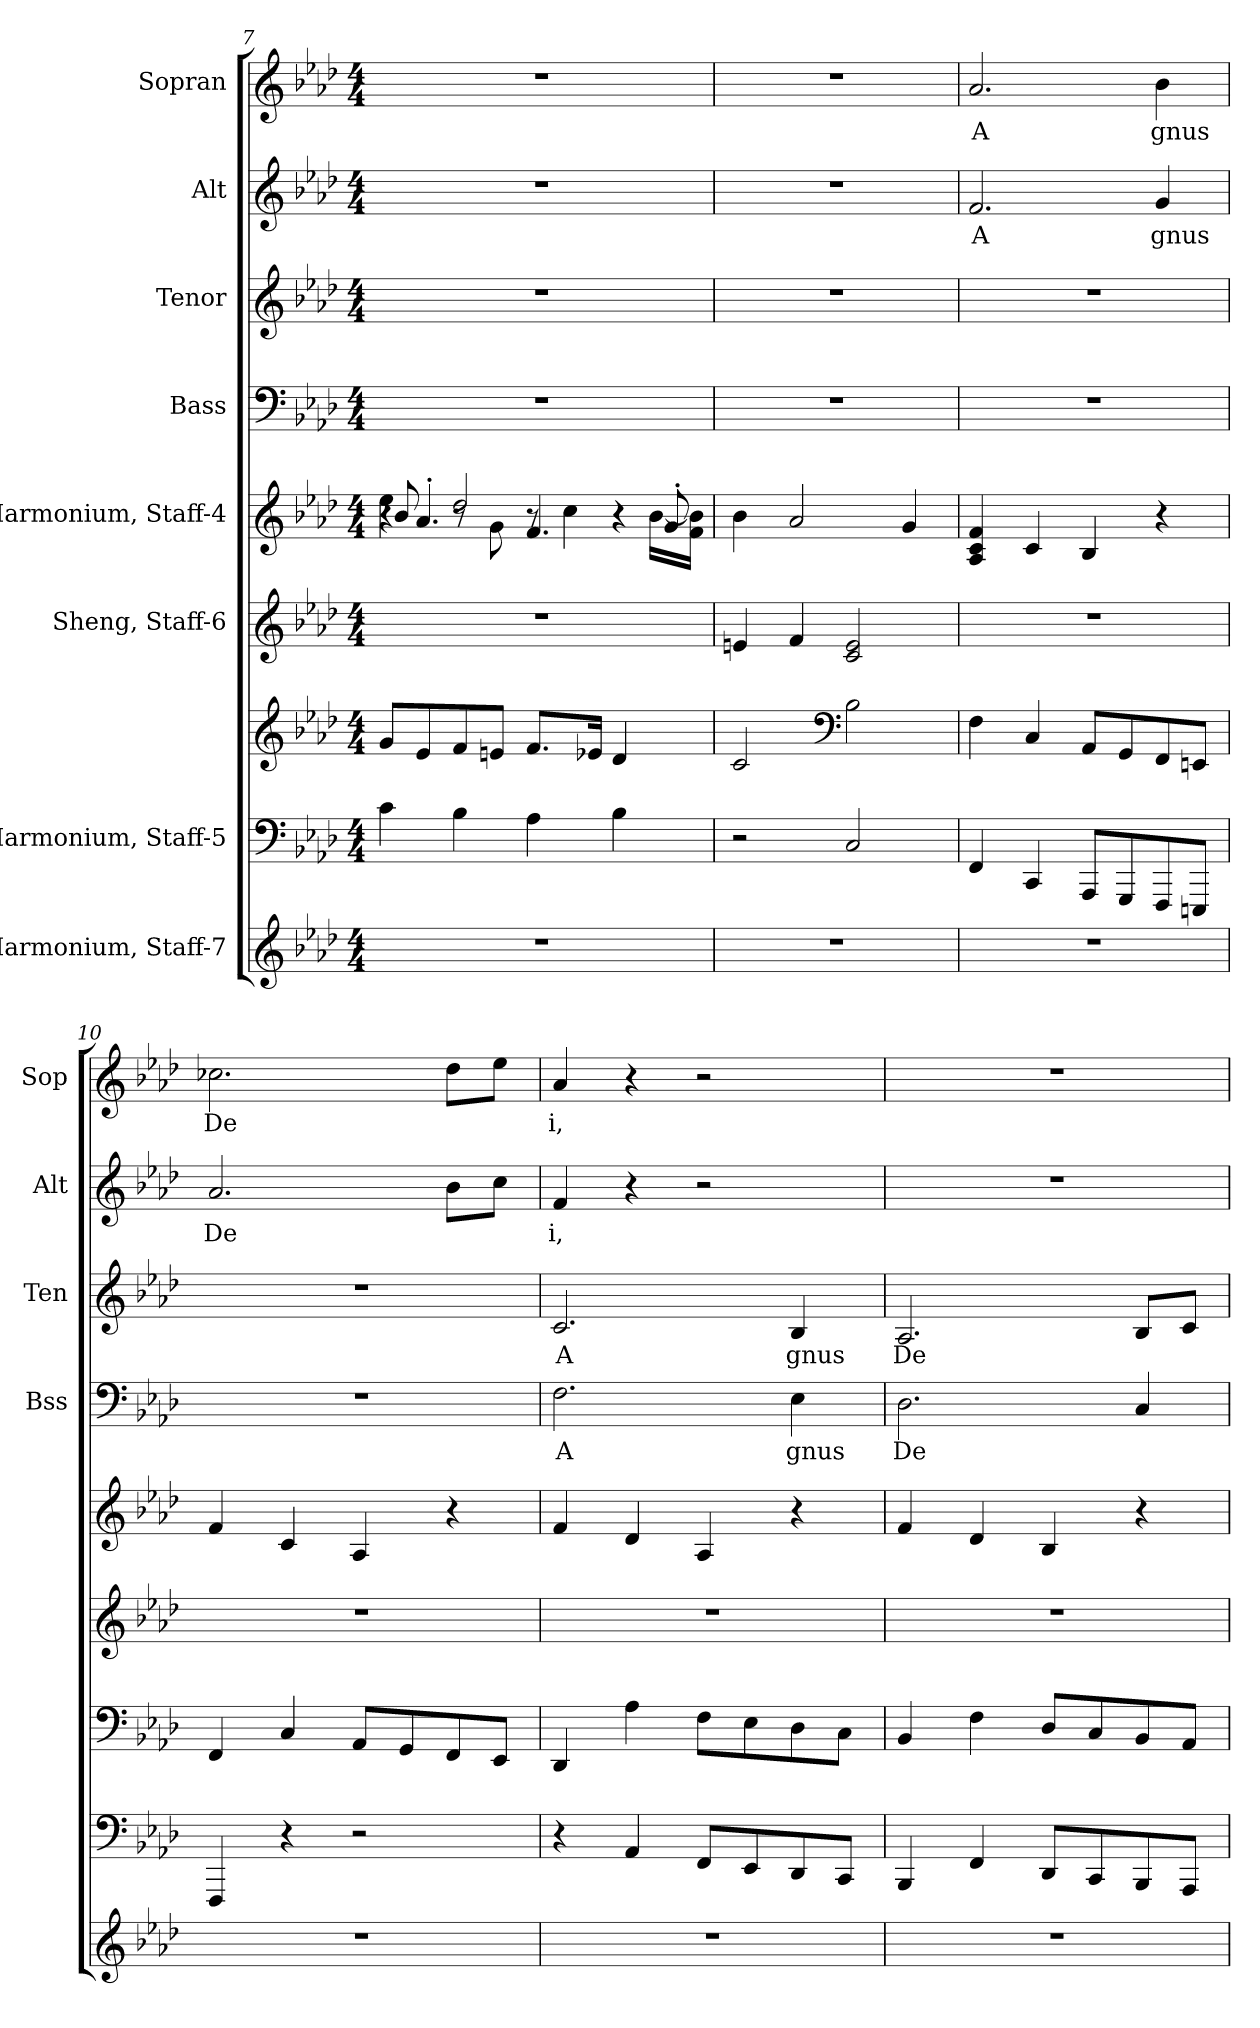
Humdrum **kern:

**kern	**kern	**kern	**kern	**kern	**kern	**text	**kern	**text	**kern	**text	**kern	**text
*part8	*part7	*part7	*part6	*part5	*part4	*part4	*part3	*part3	*part2	*part2	*part1	*part1
*staff9	*staff8	*staff7	*staff6	*staff5	*staff4	*staff4	*staff3	*staff3	*staff2	*staff2	*staff1	*staff1
*I"Harmonium, Staff-7	*I"Harmonium, Staff-5	*	*I"Sheng, Staff-6	*I"Harmonium, Staff-4	*I"Bass	*	*I"Tenor	*	*I"Alt	*	*I"Sopran	*
*	*	*	*	*	*I'Bss	*	*I'Ten	*	*I'Alt	*	*I'Sop	*
*clefG2	*clefF4	*clefG2	*clefG2	*clefG2	*clefF4	*	*clefG2	*	*clefG2	*	*clefG2	*
*	*	*	*	*	*	*	*ITrd4c7	*	*	*	*ITrd2c3	*
*k[b-e-a-d-]	*k[b-e-a-d-]	*k[b-e-a-d-]	*k[b-e-a-d-]	*k[b-e-a-d-]	*k[b-e-a-d-]	*	*k[b-e-a-d-g-]	*	*k[b-e-a-d-]	*	*k[b-]	*
*M4/4	*M4/4	*M4/4	*M4/4	*M4/4	*M4/4	*	*M4/4	*	*M4/4	*	*M4/4	*
=7	=7	=7	=7	=7	=7	=7	=7	=7	=7	=7	=7	=7
*	*	*	*	*^	*	*	*	*	*	*	*	*
*	*	*	*	*	*^	*	*	*	*	*	*	*	*
1r	4c\	8g/L	1r	4r	4ee-\	8b-/	1r	.	1r	.	1r	.	1r	.
.	.	8e-/	.	.	.	4.a-'/	.	.	.	.	.	.	.	.
.	4B-\	8f/	.	2dd-/	8r	.	.	.	.	.	.	.	.	.
.	.	8en/J	.	.	8g\	.	.	.	.	.	.	.	.	.
.	4A-\	8.f/L	.	.	8r	4.f/	.	.	.	.	.	.	.	.
.	.	.	.	.	4cc\	.	.	.	.	.	.	.	.	.
.	.	16e-X/Jk	.	.	.	.	.	.	.	.	.	.	.	.
.	4B-\	4d-/	.	4r	.	.	.	.	.	.	.	.	.	.
.	.	.	.	.	[16b-\LL	8g'/	.	.	.	.	.	.	.	.
.	.	.	.	.	16f\ 16b-\]JJ	.	.	.	.	.	.	.	.	.
*	*	*	*	*v	*v	*v	*	*	*	*	*	*	*	*
=8	=8	=8	=8	=8	=8	=8	=8	=8	=8	=8	=8	=8
1r	2r	2c/	4en/	4b-\	1r	.	1r	.	1r	.	1r	.
.	.	.	4f/	2a-/	.	.	.	.	.	.	.	.
*	*	*clefF4	*	*	*	*	*	*	*	*	*	*
.	2C/	2B-\	2c/ 2e/	.	.	.	.	.	.	.	.	.
.	.	.	.	4g/	.	.	.	.	.	.	.	.
!!LO:PB:g=z
=9	=9	=9	=9	=9	=9	=9	=9	=9	=9	=9	=9	=9
1r	4FF/	4F\	1r	4A-/ 4c/ 4f/	1r	.	1r	.	2.f/	A	2.f/	A
.	4CC/	4C/	.	4c/	.	.	.	.	.	.	.	.
.	8AAA-/L	8AA-/L	.	4B-/	.	.	.	.	.	.	.	.
.	8GGG/	8GG/	.	.	.	.	.	.	.	.	.	.
.	8FFF/	8FF/	.	4r	.	.	.	.	4g/	gnus	4g\	gnus
.	8EEEn/J	8EEn/J	.	.	.	.	.	.	.	.	.	.
=10	=10	=10	=10	=10	=10	=10	=10	=10	=10	=10	=10	=10
1r	4FFF/	4FF/	1r	4f/	1r	.	1r	.	2.a-/	De	2.a-X\	De
.	4r	4C/	.	4c/	.	.	.	.	.	.	.	.
.	2r	8AA-/L	.	4A-/	.	.	.	.	.	.	.	.
.	.	8GG/	.	.	.	.	.	.	.	.	.	.
.	.	8FF/	.	4r	.	.	.	.	8b-\L	.	8b-\L	.
.	.	8EE-/J	.	.	.	.	.	.	8cc\J	.	8cc\J	.
=11	=11	=11	=11	=11	=11	=11	=11	=11	=11	=11	=11	=11
1r	4r	4DD-/	1r	4f/	2.F\	A	2.F/	A	4f/	i,	4f/	i,
.	4AA-/	4A-\	.	4d-/	.	.	.	.	4r	.	4r	.
.	8FF/L	8F\L	.	4A-/	.	.	.	.	2r	.	2r	.
.	8EE-/	8E-\	.	.	.	.	.	.	.	.	.	.
.	8DD-/	8D-\	.	4r	4E-\	gnus	4E-/	gnus	.	.	.	.
.	8CC/J	8C\J	.	.	.	.	.	.	.	.	.	.
=12	=12	=12	=12	=12	=12	=12	=12	=12	=12	=12	=12	=12
1r	4BBB-/	4BB-/	1r	4f/	2.D-\	De	2.D-/	De	1r	.	1r	.
.	4FF/	4F\	.	4d-/	.	.	.	.	.	.	.	.
.	8DD-/L	8D-/L	.	4B-/	.	.	.	.	.	.	.	.
.	8CC/	8C/	.	.	.	.	.	.	.	.	.	.
.	8BBB-/	8BB-/	.	4r	4C/	.	8E-/L	.	.	.	.	.
.	8AAA-/J	8AA-/J	.	.	.	.	8F/J	.	.	.	.	.
=	=	=	=	=	=	=	=	=	=	=	=	=
*-	*-	*-	*-	*-	*-	*-	*-	*-	*-	*-	*-	*-
